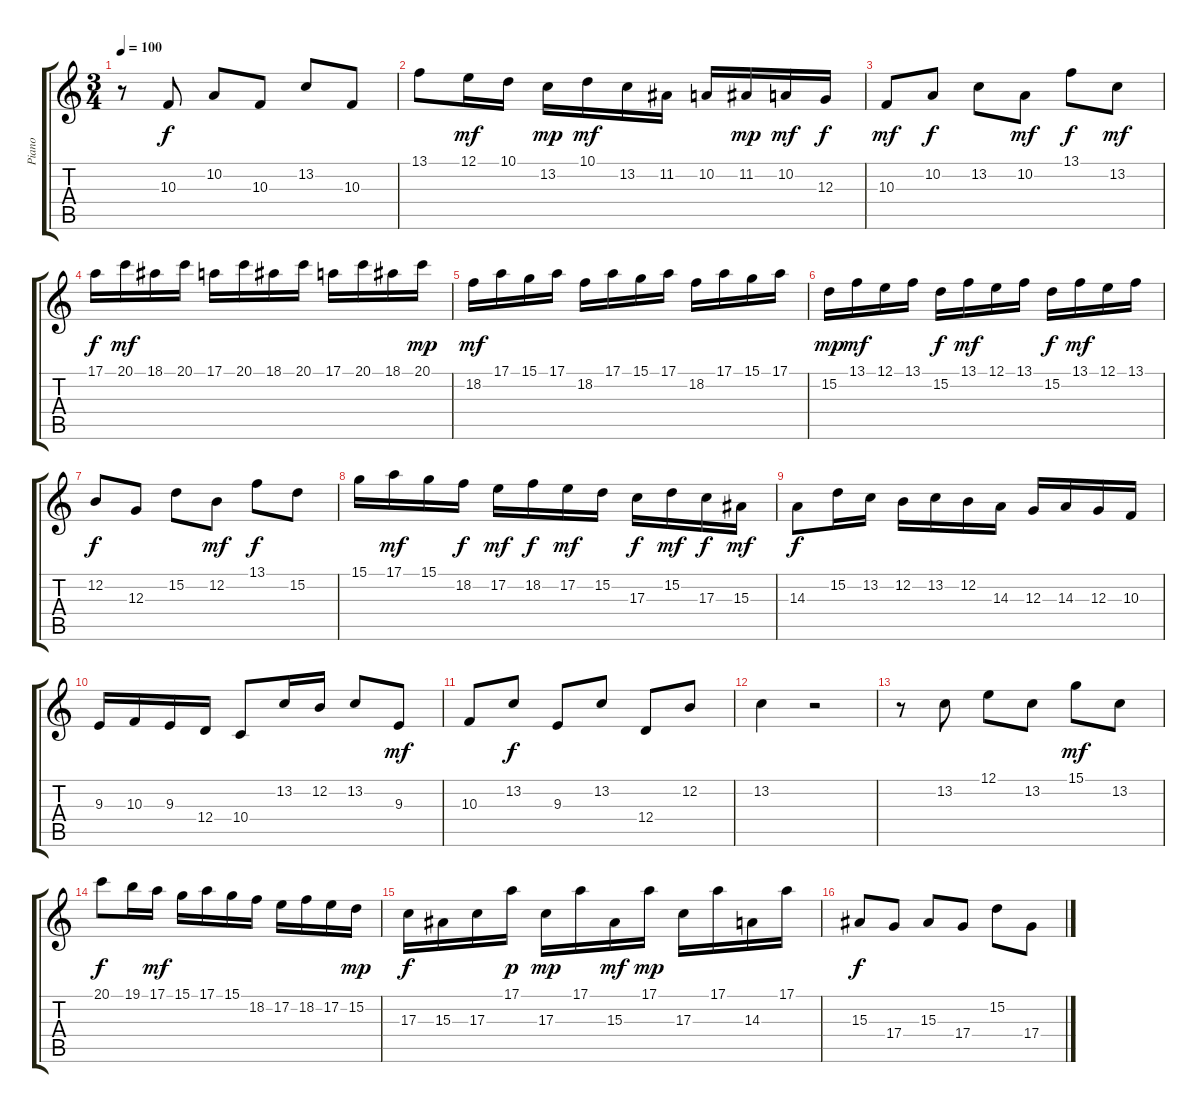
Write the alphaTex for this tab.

\track ("Piano" "Piano") {instrument acousticgrandpiano}
\staff {score tabs}
\tuning (E4 B3 G3 D3 A2 E2) {hide}
\ts (3 4)
\tempo 100
\clef g2
\ks c
r.8{dy f instrument acousticgrandpiano} 10.3.8 10.2.8 10.3.8 13.2.8 10.3.8 |
13.1.8 12.1.16{dy mf} 10.1.16 13.2.16{dy mp} 10.1.16{dy mf} 13.2.16 11.2.16 10.2.16 11.2.16{dy mp} 10.2.16{dy mf} 12.3.16{dy f} |
10.3.8{dy mf} 10.2.8{dy f} 13.2.8 10.2.8{dy mf} 13.1.8{dy f} 13.2.8{dy mf} |
17.1.16{dy f} 20.1.16{dy mf} 18.1.16 20.1.16 17.1.16 20.1.16 18.1.16 20.1.16 17.1.16 20.1.16 18.1.16 20.1.16{dy mp} |
18.2.16{dy mf} 17.1.16 15.1.16 17.1.16 18.2.16 17.1.16 15.1.16 17.1.16 18.2.16 17.1.16 15.1.16 17.1.16 |
15.2.16{dy mp} 13.1.16{dy mf} 12.1.16 13.1.16 15.2.16{dy f} 13.1.16{dy mf} 12.1.16 13.1.16 15.2.16{dy f} 13.1.16{dy mf} 12.1.16 13.1.16 |
12.2.8{dy f} 12.3.8 15.2.8 12.2.8{dy mf} 13.1.8{dy f} 15.2.8 |
15.1.16 17.1.16{dy mf} 15.1.16 18.2.16{dy f} 17.2.16{dy mf} 18.2.16{dy f} 17.2.16{dy mf} 15.2.16 17.3.16{dy f} 15.2.16{dy mf} 17.3.16{dy f} 15.3.16{dy mf} |
14.3.8{dy f} 15.2.16 13.2.16 12.2.16 13.2.16 12.2.16 14.3.16 12.3.16 14.3.16 12.3.16 10.3.16 |
9.3.16 10.3.16 9.3.16 12.4.16 10.4.8 13.2.16 12.2.16 13.2.8 9.3.8{dy mf} |
10.3.8 13.2.8{dy f} 9.3.8 13.2.8 12.4.8 12.2.8 |
13.2.4 r.2 |
r.8 13.2.8 12.1.8 13.2.8 15.1.8{dy mf} 13.2.8 |
20.1.8{dy f} 19.1.16 17.1.16{dy mf} 15.1.16 17.1.16 15.1.16 18.2.16 17.2.16 18.2.16 17.2.16 15.2.16{dy mp} |
17.3.16{dy f} 15.3.16 17.3.16 17.1.16{dy p} 17.3.16{dy mp} 17.1.16 15.3.16{dy mf} 17.1.16{dy mp} 17.3.16 17.1.16 14.3.16 17.1.16 |
15.3.8{dy f} 17.4.8 15.3.8 17.4.8 15.2.8 17.4.8
